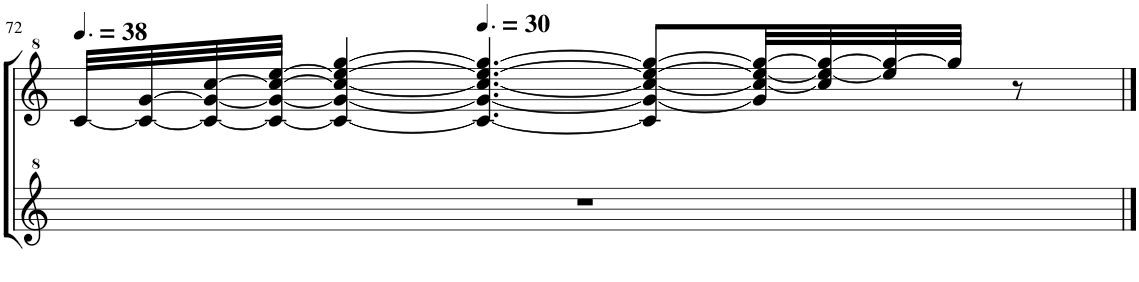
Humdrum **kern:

**kern	**kern
*part1	*part1
*staff2	*staff1
*I"Model III	*
!!LO:PB:g=z
*clefG^2	*clefG^2
*k[]	*k[]
*M9/8	*M9/8
*MM57	*MM57
=72	=72
8%9r	[32cc/LLL
.	32cc/_ [32gg/
.	32cc/_ 32gg/_ [32ccc/
.	32cc/_ 32gg/_ 32ccc/_ [32eee/JJJ
.	4cc/_ 4gg/_ 4ccc/_ 4eee/_ [4ggg/
*	*MM45
.	4.cc/_ 4.gg/_ 4.ccc/_ 4.eee/_ 4.ggg/_
.	8cc/] 8gg/_ 8ccc/_ 8eee/_ 8ggg/_L
.	32gg/] 32ccc/_ 32eee/_ 32ggg/_LL
.	32ccc/] 32eee/_ 32ggg/_
.	32eee/] 32ggg/_
.	32ggg/JJJ]
.	8r
==	==
*-	*-
